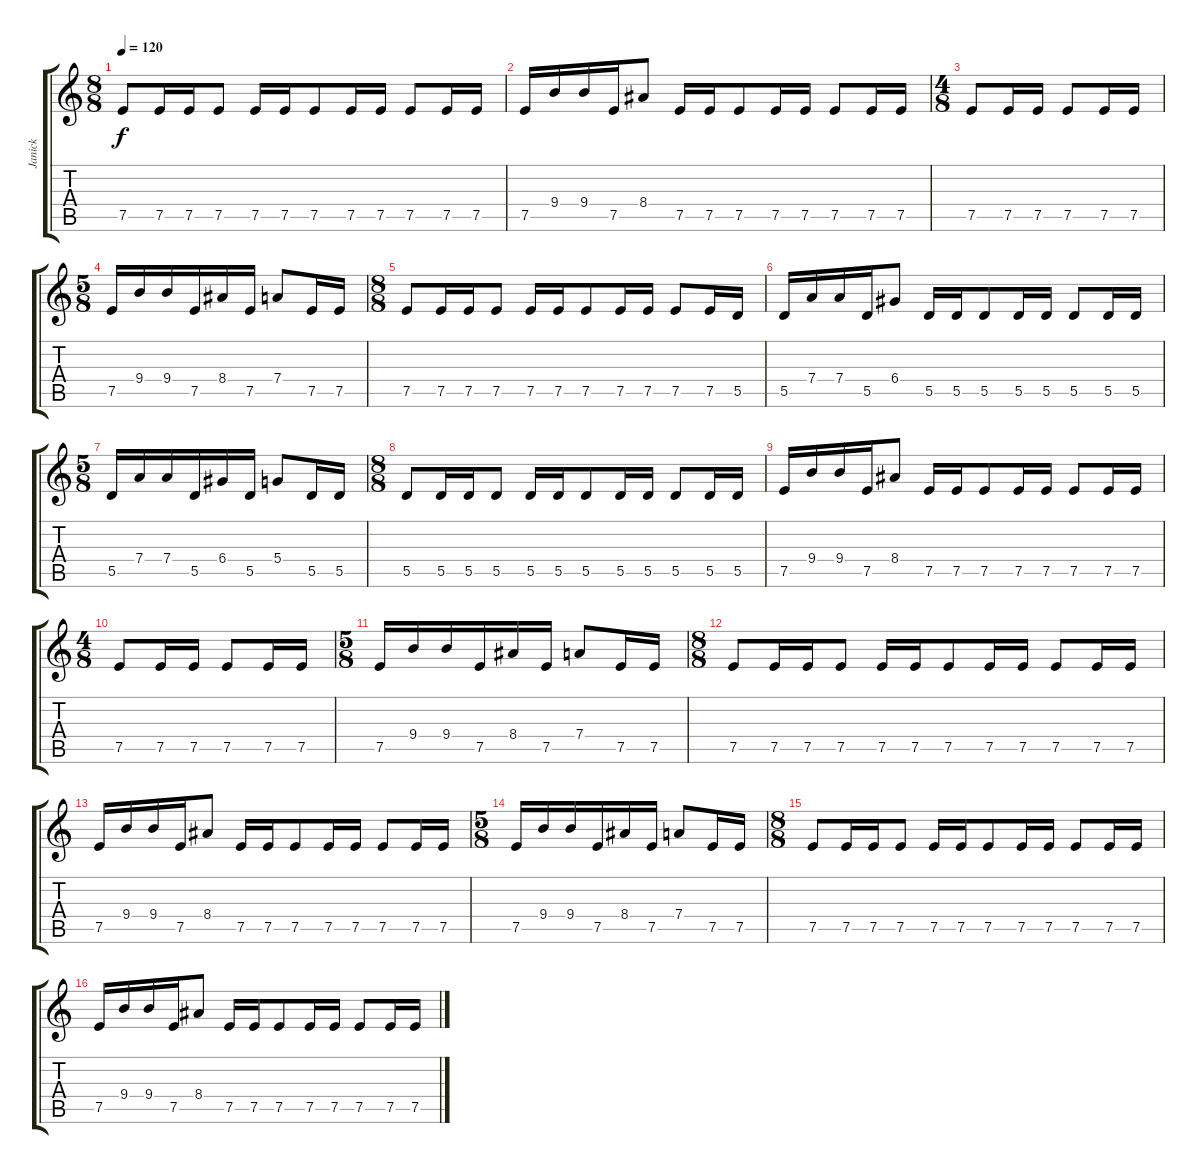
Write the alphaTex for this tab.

\track ("Janick" "Janick") {instrument distortionguitar}
\staff {score tabs}
\tuning (E4 B3 G3 D3 A2 E2) {hide}
\ts (8 8)
\tempo 120
\clef g2
\ks c
7.5.8{dy f} 7.5.16 7.5.16 7.5.8 7.5.16 7.5.16 7.5.8 7.5.16 7.5.16 7.5.8 7.5.16 7.5.16 |
7.5.16 9.4.16 9.4.16 7.5.16 8.4.8 7.5.16 7.5.16 7.5.8 7.5.16 7.5.16 7.5.8 7.5.16 7.5.16 |
\ts (4 8)
7.5.8 7.5.16 7.5.16 7.5.8 7.5.16 7.5.16 |
\ts (5 8)
7.5.16 9.4.16 9.4.16 7.5.16 8.4.16 7.5.16 7.4.8 7.5.16 7.5.16 |
\ts (8 8)
7.5.8 7.5.16 7.5.16 7.5.8 7.5.16 7.5.16 7.5.8 7.5.16 7.5.16 7.5.8 7.5.16 5.5.16 |
5.5.16 7.4.16 7.4.16 5.5.16 6.4.8 5.5.16 5.5.16 5.5.8 5.5.16 5.5.16 5.5.8 5.5.16 5.5.16 |
\ts (5 8)
5.5.16 7.4.16 7.4.16 5.5.16 6.4.16 5.5.16 5.4.8 5.5.16 5.5.16 |
\ts (8 8)
5.5.8 5.5.16 5.5.16 5.5.8 5.5.16 5.5.16 5.5.8 5.5.16 5.5.16 5.5.8 5.5.16 5.5.16 |
7.5.16 9.4.16 9.4.16 7.5.16 8.4.8 7.5.16 7.5.16 7.5.8 7.5.16 7.5.16 7.5.8 7.5.16 7.5.16 |
\ts (4 8)
7.5.8 7.5.16 7.5.16 7.5.8 7.5.16 7.5.16 |
\ts (5 8)
7.5.16 9.4.16 9.4.16 7.5.16 8.4.16 7.5.16 7.4.8 7.5.16 7.5.16 |
\ts (8 8)
7.5.8 7.5.16 7.5.16 7.5.8 7.5.16 7.5.16 7.5.8 7.5.16 7.5.16 7.5.8 7.5.16 7.5.16 |
7.5.16 9.4.16 9.4.16 7.5.16 8.4.8 7.5.16 7.5.16 7.5.8 7.5.16 7.5.16 7.5.8 7.5.16 7.5.16 |
\ts (5 8)
7.5.16 9.4.16 9.4.16 7.5.16 8.4.16 7.5.16 7.4.8 7.5.16 7.5.16 |
\ts (8 8)
7.5.8 7.5.16 7.5.16 7.5.8 7.5.16 7.5.16 7.5.8 7.5.16 7.5.16 7.5.8 7.5.16 7.5.16 |
7.5.16 9.4.16 9.4.16 7.5.16 8.4.8 7.5.16 7.5.16 7.5.8 7.5.16 7.5.16 7.5.8 7.5.16 7.5.16
